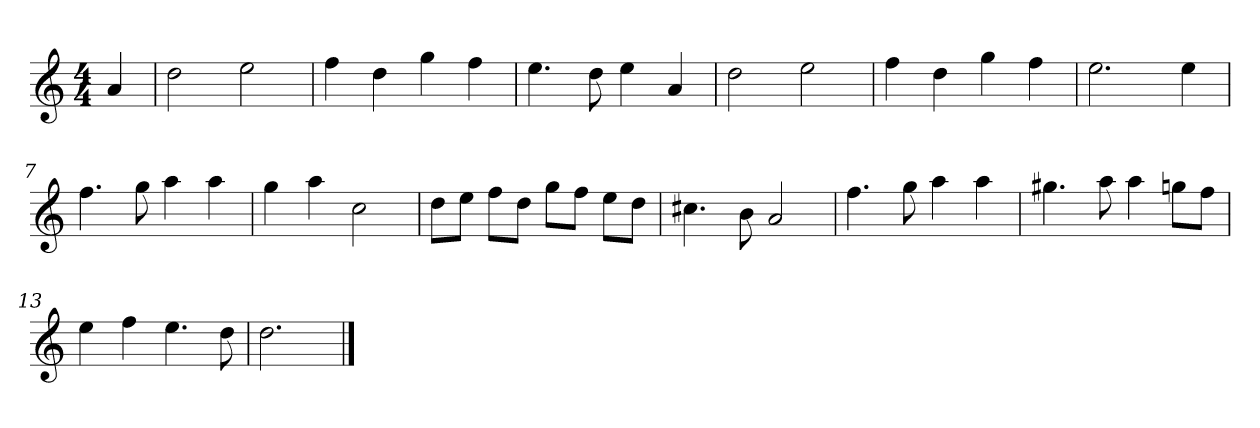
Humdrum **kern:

**kern
*part1
*staff1
*k[]
*M4/4
*MM120
=
4a
=1
2dd
2ee
=2
4ff
4dd
4gg
4ff
=3
4.ee
8dd
4ee
4a
=4
2dd
2ee
=5
4ff
4dd
4gg
4ff
=6
2.ee
4ee
=7
4.ff
8gg
4aa
4aa
=8
4gg
4aa
2cc
=9
8ddL
8eeJ
8ffL
8ddJ
8ggL
8ffJ
8eeL
8ddJ
=10
4.cc#X
8b
2a
=11
4.ff
8gg
4aa
4aa
=12
4.gg#X
8aa
4aa
8ggnL
8ffJ
=13
4ee
4ff
4.ee
8dd
=14
2.dd
==
*-
